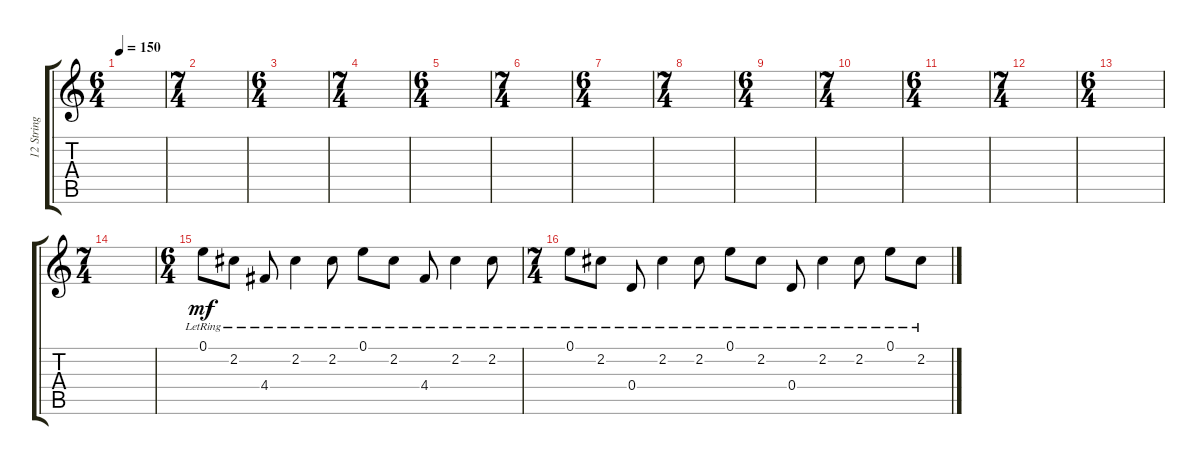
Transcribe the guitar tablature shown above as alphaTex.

\track ("12 String Acoustic" "12 String ") {instrument acousticguitarsteel}
\staff {score tabs}
\tuning (E4 B3 G3 D3 A2 E2) {hide}
\ts (6 4)
\tempo 150
\clef g2
\ks c
|
\ts (7 4)
|
\ts (6 4)
|
\ts (7 4)
|
\ts (6 4)
|
\ts (7 4)
|
\ts (6 4)
|
\ts (7 4)
|
\ts (6 4)
|
\ts (7 4)
|
\ts (6 4)
|
\ts (7 4)
|
\ts (6 4)
|
\ts (7 4)
|
\ts (6 4)
0.1{lr}.8{dy mf} 2.2{lr}.8 4.4{lr}.8 2.2{lr}.4 2.2{lr}.8 0.1{lr}.8 2.2{lr}.8 4.4{lr}.8 2.2{lr}.4 2.2{lr}.8 |
\ts (7 4)
0.1{lr}.8 2.2{lr}.8 0.4{lr}.8 2.2{lr}.4 2.2{lr}.8 0.1{lr}.8 2.2{lr}.8 0.4{lr}.8 2.2{lr}.4 2.2{lr}.8 0.1{lr}.8 2.2{lr}.8
